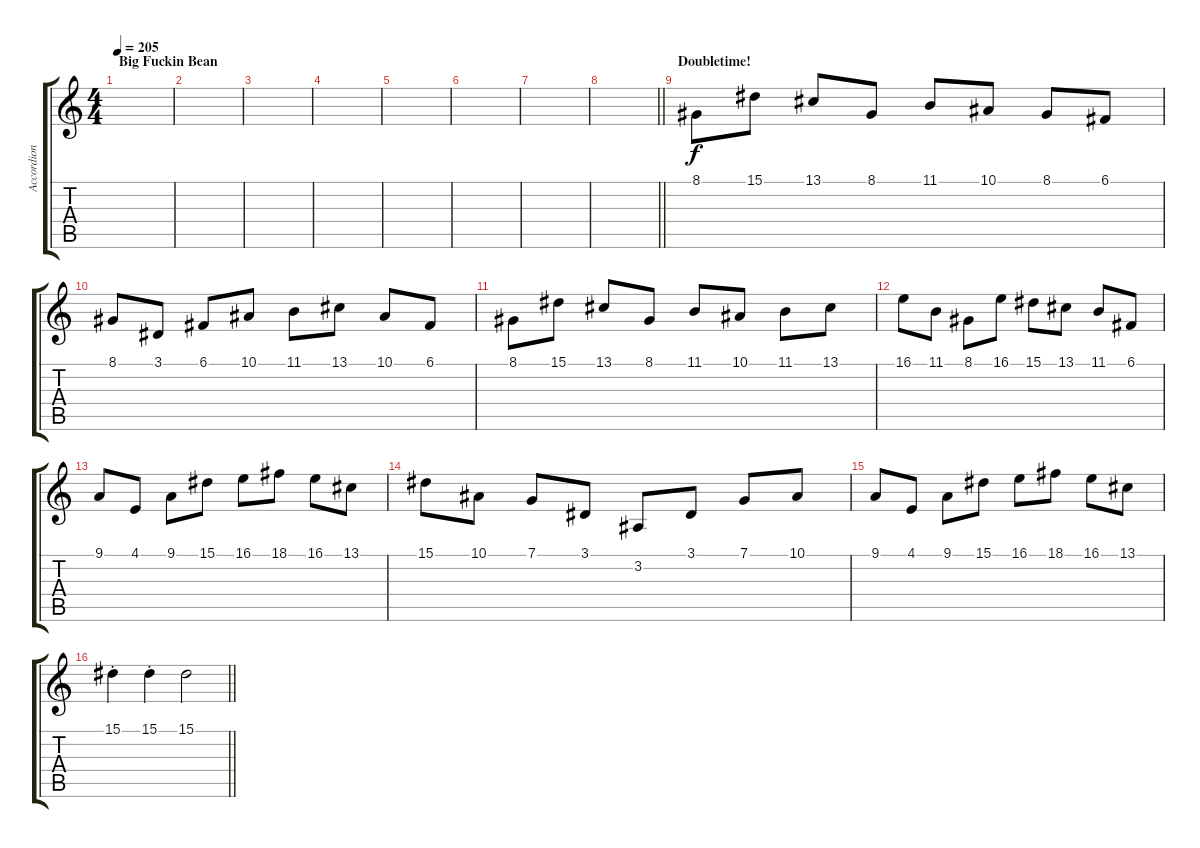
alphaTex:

\track ("Accordion" "Accordion") {instrument accordion}
\staff {score tabs}
\tuning (C4 G3 Eb3 Bb2 F2 C2) {hide}
\ts (4 4)
\section ("" "Big Fuckin Bean")
\tempo 205
\clef g2
\ks c
|
|
|
|
|
|
|
\barLineRight lightlight
|
\section ("" "Doubletime!")
8.1.8 15.1.8 13.1.8 8.1.8 11.1.8 10.1.8 8.1.8 6.1.8 |
8.1.8 3.1.8 6.1.8 10.1.8 11.1.8 13.1.8 10.1.8 6.1.8 |
8.1.8 15.1.8 13.1.8 8.1.8 11.1.8 10.1.8 11.1.8 13.1.8 |
16.1.8 11.1.8 8.1.8 16.1.8 15.1.8 13.1.8 11.1.8 6.1.8 |
9.1.8 4.1.8 9.1.8 15.1.8 16.1.8 18.1.8 16.1.8 13.1.8 |
15.1.8 10.1.8 7.1.8 3.1.8 3.2.8 3.1.8 7.1.8 10.1.8 |
9.1.8 4.1.8 9.1.8 15.1.8 16.1.8 18.1.8 16.1.8 13.1.8 |
\barLineRight lightlight
15.1{st}.4 15.1{st}.4 15.1.2
